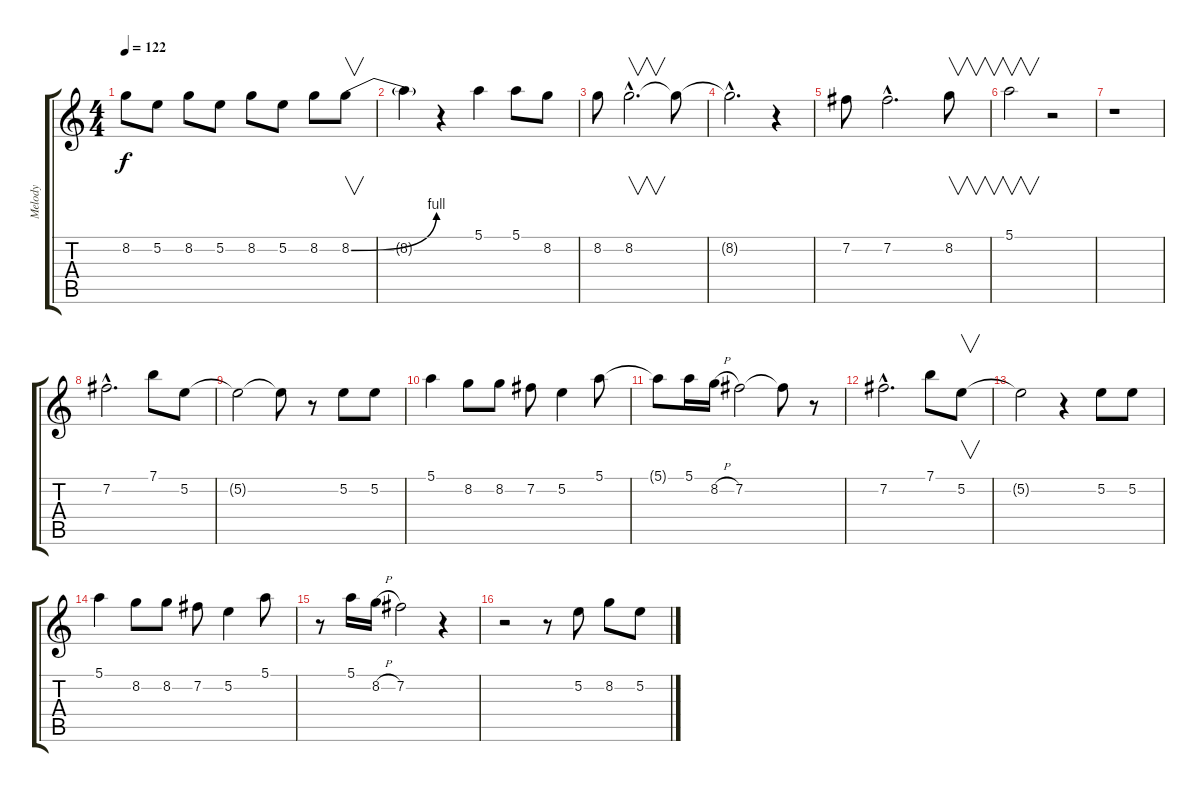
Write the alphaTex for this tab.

\track ("Melody              " "Melody    ") {instrument distortionguitar}
\staff {score tabs}
\tuning (E4 B3 G3 D3 A2 E2) {hide}
\ts (4 4)
\tempo 122
\clef g2
\ks c
8.2{t}.8{dy f} 5.2.8 8.2.8 5.2.8 8.2.8 5.2.8 8.2.8 8.2{be (bend 0 0 60 4)}.8{v} |
8.2{t}.4 r.4 5.1.4 5.1.8 8.2.8 |
8.2.8 8.2{hac}.2{v d} 8.2{t}.8 |
8.2{hac t}.2{d} r.4 |
7.2.8 7.2{hac}.2{d} 8.2.8{v} |
5.1.2{v} r.2 |
r.1 |
7.2{hac}.2{d} 7.1.8 5.2.8 |
5.2{t}.2 5.2{t}.8 r.8 5.2.8 5.2.8 |
5.1.4 8.2.8 8.2.8 7.2.8 5.2.4 5.1.8 |
5.1{t}.8 5.1.16 8.2{h}.16 7.2.2 7.2{t}.8 r.8 |
7.2{hac}.2{d} 7.1.8 5.2.8{v} |
5.2{t}.2 r.4 5.2.8 5.2.8 |
5.1.4 8.2.8 8.2.8 7.2.8 5.2.4 5.1.8 |
r.8 5.1.16 8.2{h}.16 7.2.2 r.4 |
r.2 r.8 5.2.8 8.2.8 5.2.8
